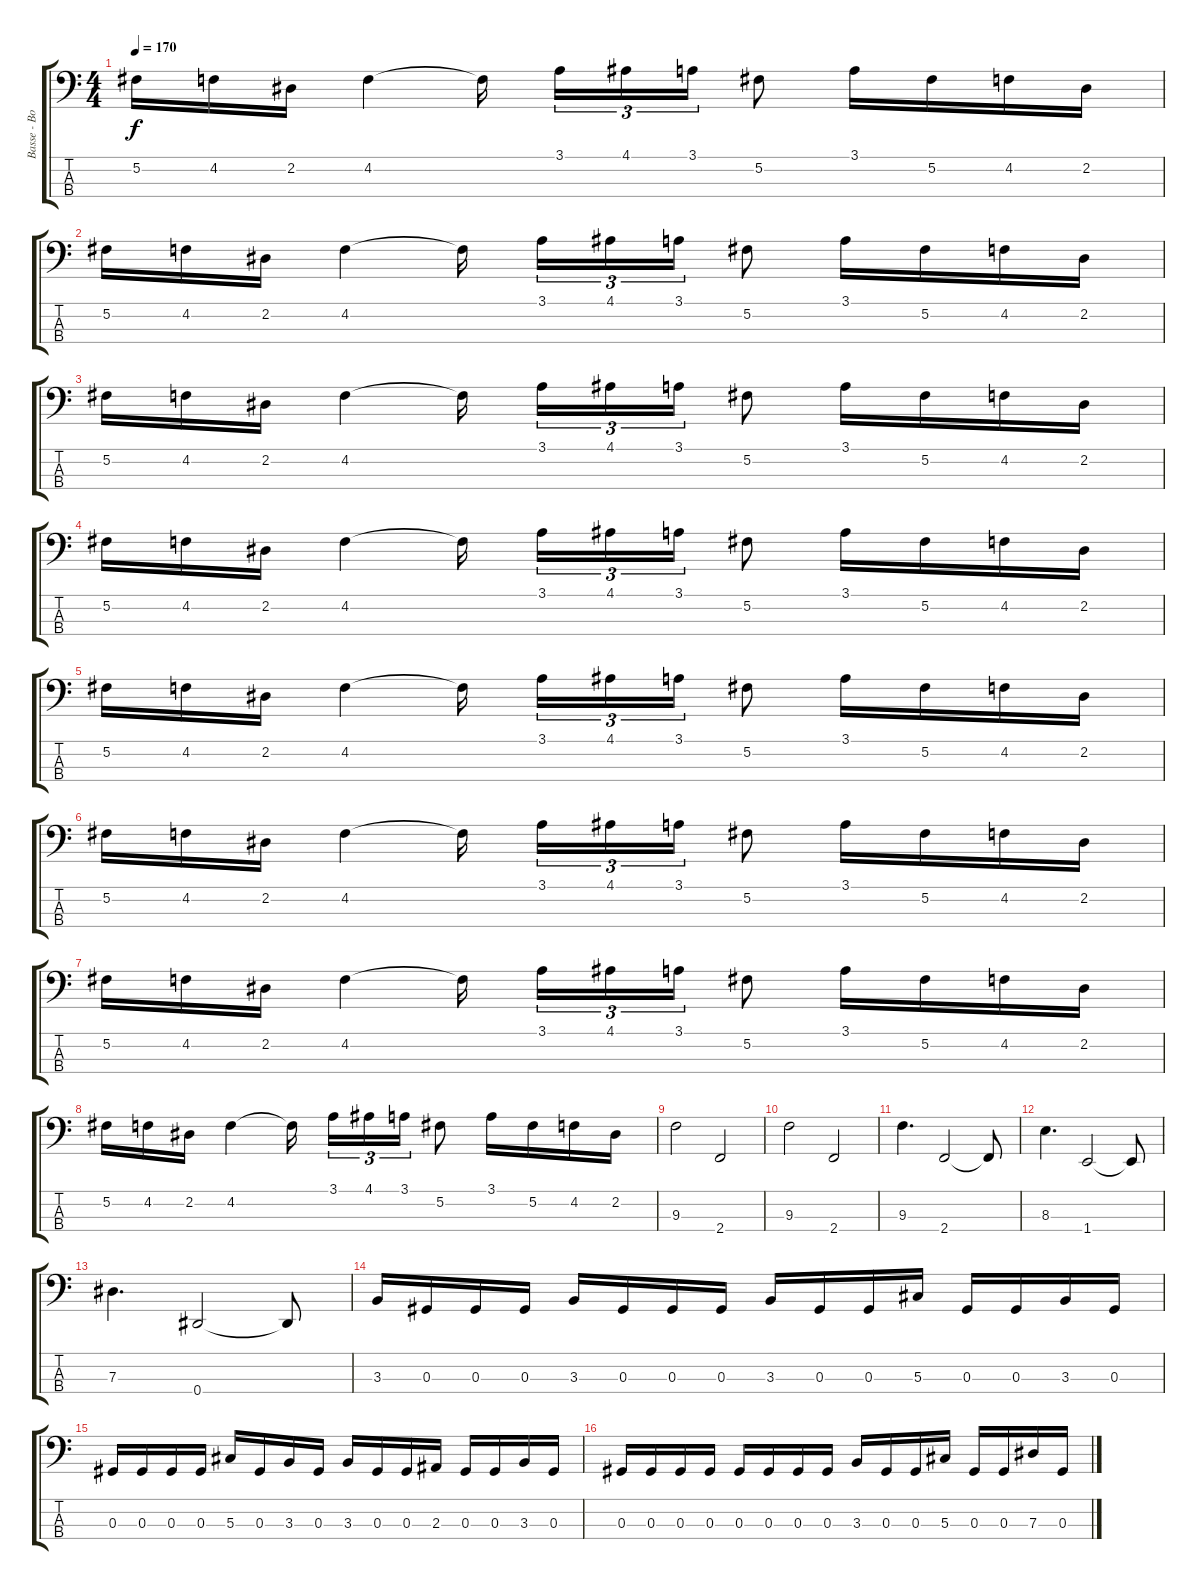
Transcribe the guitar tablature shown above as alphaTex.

\track ("Basse - Bob Daisley" "Basse - Bo") {instrument electricbasspick}
\staff {score tabs}
\tuning (Gb2 Db2 Ab1 Eb1) {hide}
\ts (4 4)
\tempo 170
\clef f4
\ks c
5.2.16{dy f} 4.2.16 2.2.16 4.2.4 4.2{t}.16 3.1.16{tu (3 2)} 4.1.16{tu (3 2)} 3.1.16{tu (3 2)} 5.2.8 3.1.16 5.2.16 4.2.16 2.2.16 |
5.2.16 4.2.16 2.2.16 4.2.4 4.2{t}.16 3.1.16{tu (3 2)} 4.1.16{tu (3 2)} 3.1.16{tu (3 2)} 5.2.8 3.1.16 5.2.16 4.2.16 2.2.16 |
5.2.16 4.2.16 2.2.16 4.2.4 4.2{t}.16 3.1.16{tu (3 2)} 4.1.16{tu (3 2)} 3.1.16{tu (3 2)} 5.2.8 3.1.16 5.2.16 4.2.16 2.2.16 |
5.2.16 4.2.16 2.2.16 4.2.4 4.2{t}.16 3.1.16{tu (3 2)} 4.1.16{tu (3 2)} 3.1.16{tu (3 2)} 5.2.8 3.1.16 5.2.16 4.2.16 2.2.16 |
5.2.16 4.2.16 2.2.16 4.2.4 4.2{t}.16 3.1.16{tu (3 2)} 4.1.16{tu (3 2)} 3.1.16{tu (3 2)} 5.2.8 3.1.16 5.2.16 4.2.16 2.2.16 |
5.2.16 4.2.16 2.2.16 4.2.4 4.2{t}.16 3.1.16{tu (3 2)} 4.1.16{tu (3 2)} 3.1.16{tu (3 2)} 5.2.8 3.1.16 5.2.16 4.2.16 2.2.16 |
5.2.16 4.2.16 2.2.16 4.2.4 4.2{t}.16 3.1.16{tu (3 2)} 4.1.16{tu (3 2)} 3.1.16{tu (3 2)} 5.2.8 3.1.16 5.2.16 4.2.16 2.2.16 |
5.2.16 4.2.16 2.2.16 4.2.4 4.2{t}.16 3.1.16{tu (3 2)} 4.1.16{tu (3 2)} 3.1.16{tu (3 2)} 5.2.8 3.1.16 5.2.16 4.2.16 2.2.16 |
9.3.2 2.4.2 |
9.3.2 2.4.2 |
9.3.4{d} 2.4.2 2.4{t}.8 |
8.3.4{d} 1.4.2 1.4{t}.8 |
7.3.4{d} 0.4.2 0.4{t}.8 |
3.3.16 0.3.16 0.3.16 0.3.16 3.3.16 0.3.16 0.3.16 0.3.16 3.3.16 0.3.16 0.3.16 5.3.16 0.3.16 0.3.16 3.3.16 0.3.16 |
0.3.16 0.3.16 0.3.16 0.3.16 5.3.16 0.3.16 3.3.16 0.3.16 3.3.16 0.3.16 0.3.16 2.3.16 0.3.16 0.3.16 3.3.16 0.3.16 |
0.3.16 0.3.16 0.3.16 0.3.16 0.3.16 0.3.16 0.3.16 0.3.16 3.3.16 0.3.16 0.3.16 5.3.16 0.3.16 0.3.16 7.3.16 0.3.16
